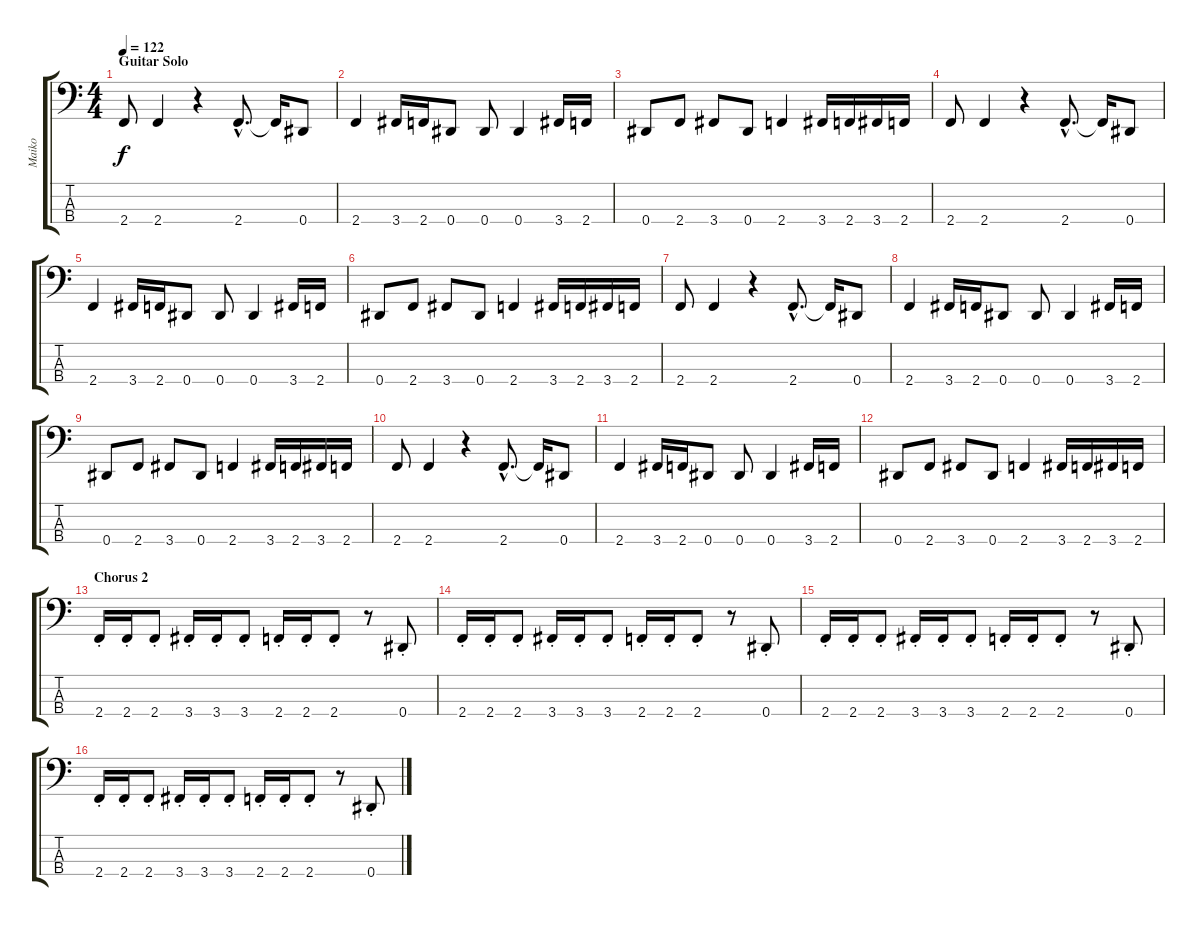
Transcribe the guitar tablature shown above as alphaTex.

\track ("Maiko" "Maiko") {instrument overdrivenguitar}
\staff {score tabs}
\tuning (Gb2 Db2 Ab1 Eb1) {hide}
\ts (4 4)
\section ("" "Guitar Solo")
\tempo 122
\clef f4
\ks c
2.4.8{dy f instrument electricbasspick} 2.4.4 r.4 2.4{hac}.8{d} 2.4{t}.16 0.4.8 |
2.4.4 3.4.16 2.4.16 0.4.8 0.4.8 0.4.4 3.4.16 2.4.16 |
0.4.8 2.4.8 3.4.8 0.4.8 2.4.4 3.4.16 2.4.16 3.4.16 2.4.16 |
2.4.8 2.4.4 r.4 2.4{hac}.8{d} 2.4{t}.16 0.4.8 |
2.4.4 3.4.16 2.4.16 0.4.8 0.4.8 0.4.4 3.4.16 2.4.16 |
0.4.8 2.4.8 3.4.8 0.4.8 2.4.4 3.4.16 2.4.16 3.4.16 2.4.16 |
2.4.8 2.4.4 r.4 2.4{hac}.8{d} 2.4{t}.16 0.4.8 |
2.4.4 3.4.16 2.4.16 0.4.8 0.4.8 0.4.4 3.4.16 2.4.16 |
0.4.8 2.4.8 3.4.8 0.4.8 2.4.4 3.4.16 2.4.16 3.4.16 2.4.16 |
2.4.8 2.4.4 r.4 2.4{hac}.8{d} 2.4{t}.16 0.4.8 |
2.4.4 3.4.16 2.4.16 0.4.8 0.4.8 0.4.4 3.4.16 2.4.16 |
0.4.8 2.4.8 3.4.8 0.4.8 2.4.4 3.4.16 2.4.16 3.4.16 2.4.16 |
\section ("" "Chorus 2")
2.4{st}.16 2.4{st}.16 2.4{st}.8 3.4{st}.16 3.4{st}.16 3.4{st}.8 2.4{st}.16 2.4{st}.16 2.4{st}.8 r.8 0.4{st}.8 |
2.4{st}.16 2.4{st}.16 2.4{st}.8 3.4{st}.16 3.4{st}.16 3.4{st}.8 2.4{st}.16 2.4{st}.16 2.4{st}.8 r.8 0.4{st}.8 |
2.4{st}.16 2.4{st}.16 2.4{st}.8 3.4{st}.16 3.4{st}.16 3.4{st}.8 2.4{st}.16 2.4{st}.16 2.4{st}.8 r.8 0.4{st}.8 |
2.4{st}.16 2.4{st}.16 2.4{st}.8 3.4{st}.16 3.4{st}.16 3.4{st}.8 2.4{st}.16 2.4{st}.16 2.4{st}.8 r.8 0.4{st}.8
